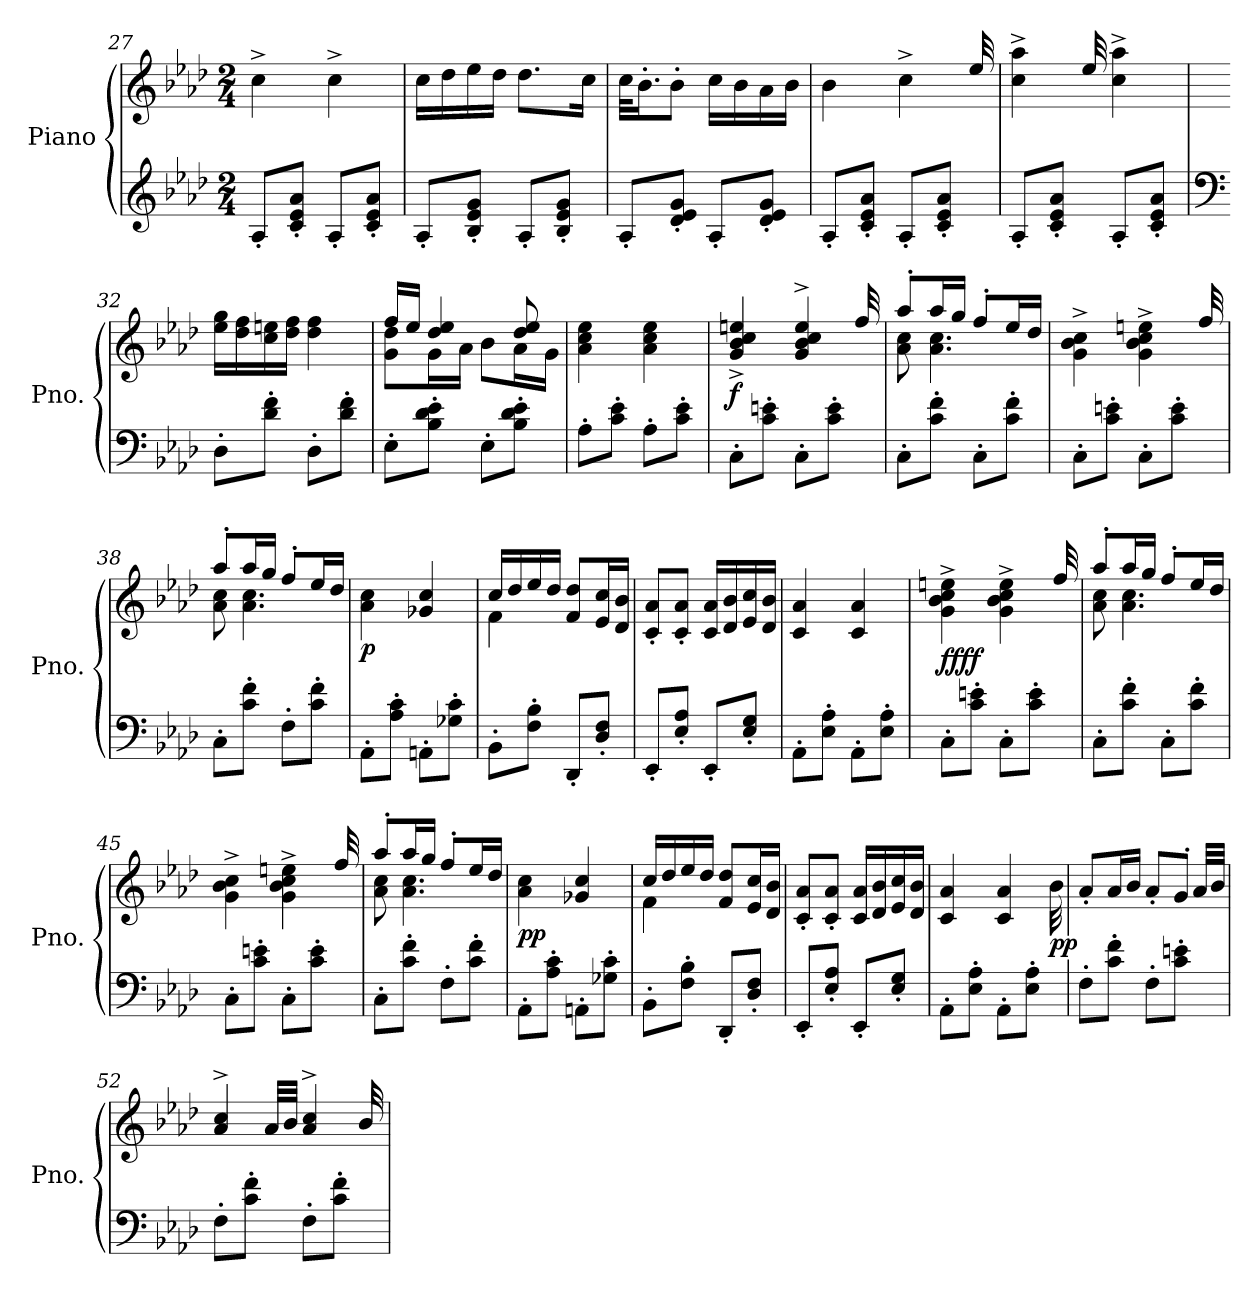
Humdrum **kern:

**kern	**kern	**dynam
*part1	*part1	*part1
*staff2	*staff1	*staff1/2
*I"Piano	*	*
*I'Pno.	*	*
!!LO:LB:g=z
*clefG2	*clefG2	*
*k[b-e-a-d-]	*k[b-e-a-d-]	*
*M2/4	*M2/4	*
=27	=27	=27
8A-'/L	4cc^\	.
8c/' 8e-/' 8a-/'J	.	.
8A-'/L	4cc^\	.
8c/' 8e-/' 8a-/'J	.	.
=28	=28	=28
8A-'/L	16cc\LL	.
.	16dd-\	.
8B-/' 8e-/' 8g/'J	16ee-\	.
.	16dd-\JJ	.
8A-'/L	8.dd-\L	.
8B-/' 8e-/' 8g/'J	.	.
.	16cc\Jk	.
=29	=29	=29
8A-'/L	32cc\KLL	.
.	16.b-'\J	.
8d-/' 8e-/' 8g/'J	8b-'\J	.
8A-'/L	16cc\LL	.
.	16b-\	.
8d-/' 8e-/' 8g/'J	16a-\	.
.	16b-\JJ	.
=30	=30	=30
*	*^	*
8A-'/L	4b-\	4...ryy	.
8c/' 8e-/' 8a-/'J	.	.	.
8A-'/L	4cc^\	.	.
8c/' 8e-/' 8a-/'J	.	.	.
.	.	32ee-/	.
=31	=31	=31	=31
8A-'/L	4cc\^ 4aa-\^	8..ryy	.
8c/' 8e-/' 8a-/'J	.	.	.
.	.	32ee-/	.
8A-'/L	4cc\^ 4aa-\^	4ryy	.
8c/' 8e-/' 8a-/'J	.	.	.
*	*v	*v	*
=32	=32	=32
*clefF4	*	*
8D-'\L	16ee-\ 16gg\LL	.
.	16dd-\ 16ff\	.
8d-\' 8f\'J	16cc\ 16een\	.
.	16dd-\ 16ff\JJ	.
8D-'\L	4dd-\ 4ff\	.
8d-\' 8f\'J	.	.
!!LO:LB:g=z
=33	=33	=33
*	*^	*
8E-'\L	16ff/LL	8g\ 8dd-\L	.
.	16ee-/JJ	.	.
8B-\' 8d-\' 8e-\'J	4dd-/ 4ee-/	16g\L	.
.	.	16a-\JJ	.
8E-'\L	.	8b-\L	.
8B-\' 8d-\' 8e-\'J	8dd-/ 8ee-/	16a-\L	.
.	.	16g\JJ	.
*	*v	*v	*
=34	=34	=34
8A-'\L	4a-\ 4cc\ 4ee-\	.
8c\' 8e-\'J	.	.
8A-'\L	4a-\ 4cc\ 4ee-\	.
8c\' 8e-\'J	.	.
=35	=35	=35
*	*^	*
!	!	!	!LO:DY:b
8C'\L	4g/^ 4b-/^ 4cc/^ 4een/^	4...ryy	f
8c\' 8en\'J	.	.	.
8C'\L	4g/^ 4b-/^ 4cc/^ 4ee/^	.	.
8c\' 8e\'J	.	.	.
.	.	32ff/	.
=36	=36	=36	=36
8C'\L	8aa-'/L	8a-\ 8cc\	.
8c\' 8f\'J	16aa-/L	4.a-\ 4.cc\	.
.	16gg/JJ	.	.
8C'\L	8ff'/L	.	.
8c\' 8f\'J	16ee-/L	.	.
.	16dd-/JJ	.	.
=37	=37	=37	=37
8C'\L	4g\^ 4b-\^ 4cc\^	4...ryy	.
8c\' 8en\'J	.	.	.
8C'\L	4g\^ 4b-\^ 4cc\^ 4een\^	.	.
8c\' 8e\'J	.	.	.
.	.	32ff/	.
=38	=38	=38	=38
8C'\L	8aa-'/L	8a-\ 8cc\	.
8c\' 8f\'J	16aa-/L	4.a-\ 4.cc\	.
.	16gg/JJ	.	.
8F'\L	8ff'/L	.	.
8c\' 8f\'J	16ee-/L	.	.
.	16dd-/JJ	.	.
*	*v	*v	*
=39	=39	=39
!	!	!LO:DY:b
8AA-'\L	4a-\ 4cc\	p
8A-\' 8c\'J	.	.
8AAn'\L	4g-X/ 4cc/	.
8G-X\' 8c\'J	.	.
!!LO:PB:g=z
=40	=40	=40
*	*^	*
8BB-'\L	16cc/LL	4f\	.
.	16dd-/	.	.
8F\' 8B-\'J	16ee-/	.	.
.	16dd-/JJ	.	.
8DD-'/L	8f/ 8dd-/L	4ryy	.
8D-/' 8F/'J	16e-/ 16cc/L	.	.
.	16d-/ 16b-/JJ	.	.
*	*v	*v	*
=41	=41	=41
8EE-'/L	8c/' 8a-/'L	.
8E-/' 8A-/'J	8c/' 8a-/'J	.
8EE-'/L	16c/ 16a-/LL	.
.	16d-/ 16b-/	.
8E-/' 8G/'J	16e-/ 16cc/	.
.	16d-/ 16b-/JJ	.
=42	=42	=42
8AA-'\L	4c/ 4a-/	.
8E-\' 8A-\'J	.	.
8AA-'\L	4c/ 4a-/	.
8E-\' 8A-\'J	.	.
=43	=43	=43
*	*^	*
!	!	!	!LO:DY:b
!	!	!	!LO:DY:n=1:b
!	!	!	!LO:DY:n=2:b
!	!	!	!LO:DY:n=3:b
8C'\L	4g\^ 4b-\^ 4cc\^ 4een\^	4...ryy	f f f f
8c\' 8en\'J	.	.	.
8C'\L	4g\^ 4b-\^ 4cc\^ 4ee\^	.	.
8c\' 8e\'J	.	.	.
.	.	32ff/	.
=44	=44	=44	=44
8C'\L	8aa-'/L	8a-\ 8cc\	.
8c\' 8f\'J	16aa-/L	4.a-\ 4.cc\	.
.	16gg/JJ	.	.
8C'\L	8ff'/L	.	.
8c\' 8f\'J	16ee-/L	.	.
.	16dd-/JJ	.	.
=45	=45	=45	=45
8C'\L	4g\^ 4b-\^ 4cc\^	4...ryy	.
8c\' 8en\'J	.	.	.
8C'\L	4g\^ 4b-\^ 4cc\^ 4een\^	.	.
8c\' 8e\'J	.	.	.
.	.	32ff/	.
=46	=46	=46	=46
8C'\L	8aa-'/L	8a-\ 8cc\	.
8c\' 8f\'J	16aa-/L	4.a-\ 4.cc\	.
.	16gg/JJ	.	.
8F'\L	8ff'/L	.	.
8c\' 8f\'J	16ee-/L	.	.
.	16dd-/JJ	.	.
*	*v	*v	*
!!LO:LB:g=z
=47	=47	=47
!	!	!LO:DY:b
!	!	!LO:DY:n=1:b
8AA-'\L	4a-\ 4cc\	p p
8A-\' 8c\'J	.	.
8AAn'\L	4g-X/ 4cc/	.
8G-X\' 8c\'J	.	.
=48	=48	=48
*	*^	*
8BB-'\L	16cc/LL	4f\	.
.	16dd-/	.	.
8F\' 8B-\'J	16ee-/	.	.
.	16dd-/JJ	.	.
8DD-'/L	8f/ 8dd-/L	4ryy	.
8D-/' 8F/'J	16e-/ 16cc/L	.	.
.	16d-/ 16b-/JJ	.	.
*	*v	*v	*
=49	=49	=49
8EE-'/L	8c/' 8a-/'L	.
8E-/' 8A-/'J	8c/' 8a-/'J	.
8EE-'/L	16c/ 16a-/LL	.
.	16d-/ 16b-/	.
8E-/' 8G/'J	16e-/ 16cc/	.
.	16d-/ 16b-/JJ	.
=50	=50	=50
*	*^	*
8AA-'\L	4c/ 4a-/	4...ryy	.
8E-\' 8A-\'J	.	.	.
8AA-'\L	4c/ 4a-/	.	.
8E-\' 8A-\'J	.	.	.
!	!	!	!LO:DY:b
.	.	32b-\	pp
=51	=51	=51	=51
8F'\L	8a-'/L	4..ryy	.
8c\' 8f\'J	16a-/L	.	.
.	16b-/JJ	.	.
8F'\L	8a-'/L	.	.
8c\' 8en\'J	8g'/J	.	.
.	.	32a-/LLL	.
.	.	32b-/JJJ	.
=52	=52	=52	=52
8F'\L	4a-/^ 4cc/^	8.ryy	.
8c\' 8f\'J	.	.	.
.	.	32a-/LLL	.
.	.	32b-/JJJ	.
8F'\L	4a-/^ 4cc/^	8..ryy	.
8c\' 8f\'J	.	.	.
.	.	32b-/	.
*	*v	*v	*
=	=	=
*-	*-	*-
